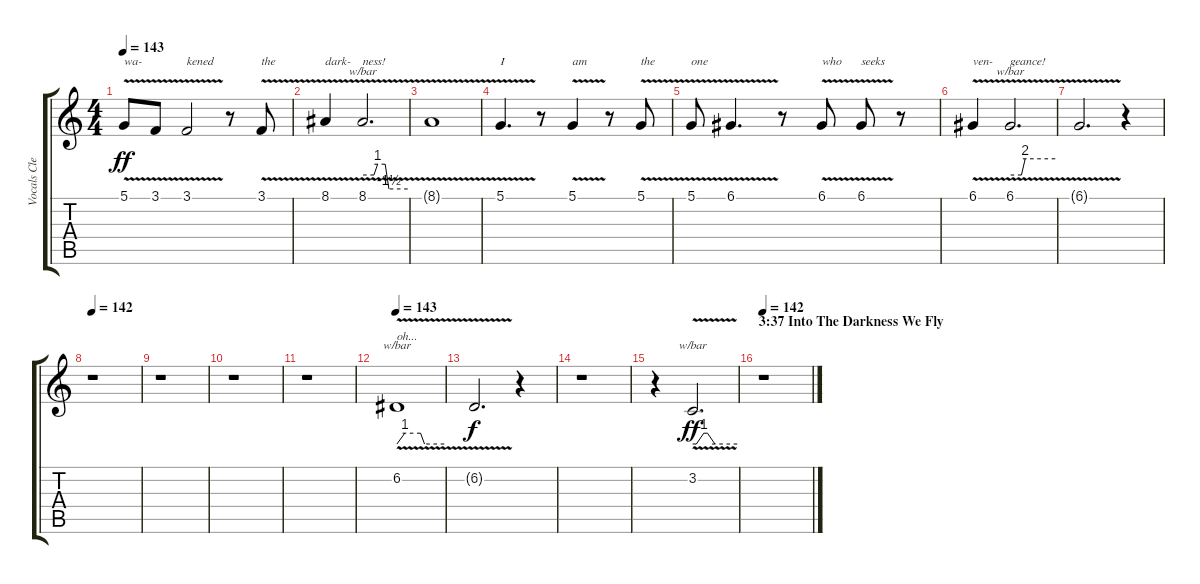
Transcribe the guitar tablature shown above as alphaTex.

\track ("Vocals Clean (Jari)" "Vocals Cle") {instrument altosax}
\staff {score tabs}
\tuning (D4 A3 F3 C3 G2 C2) {hide}
\ts (4 4)
\tempo 143
\clef g2
\ks c
5.1{v}.8{txt "wa-" dy ff} 3.1{v}.8 3.1{v}.2{txt "kened"} r.8 3.1{v}.8{txt "the"} |
8.1{v}.4{txt "dark-"} 8.1{v}.2{d tbe (custom default 0 0 15 0 20 4 30 4 35 -6 60 -6) txt "ness!"} |
8.1{t}.1 |
5.1{v}.4{d txt "I"} r.8 5.1{v}.4{txt "am"} r.8 5.1{v}.8{txt "the"} |
5.1{v}.8{txt "one"} 6.1{v}.4{d} r.8 6.1{v}.8{txt "who"} 6.1{v}.8{txt "seeks"} r.8 |
6.1{v}.4{txt "ven-"} 6.1{v}.2{d tbe (custom default 0 0 15 0 20 8 60 8) txt "geance!"} |
6.1{t}.2{d} r.4 |
\tempo 142
r.1 |
r.1 |
r.1 |
r.1 |
\tempo 143
6.2{v}.1{tbe (custom default 0 0 10 4 30 4 35 0 60 0) txt "oh..."} |
6.2{t}.2{d dy f} r.4 |
r.1 |
r.4 3.2{v}.2{d tbe (custom default 0 0 5 0 15 4 20 4 30 0 60 0) dy ff} |
\section ("" "3:37 Into The Darkness We Fly")
\tempo 142
r.1
